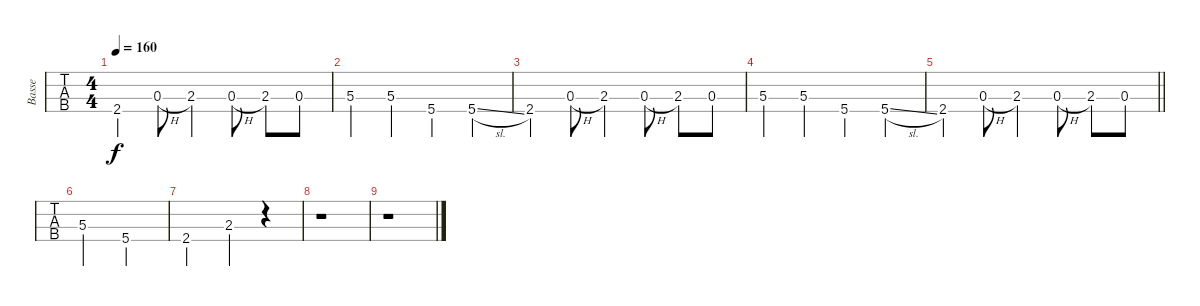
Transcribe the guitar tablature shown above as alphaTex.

\track ("Basse" "Basse") {instrument electricbassfinger}
\staff {tabs}
\tuning (G2 D2 A1 E1) {hide}
\ts (4 4)
\tempo 160
\clef f4
\ks c
2.4.4{dy f} 0.3{h}.8 2.3.4 0.3{h}.8 2.3.8 0.3.8 |
5.3{st}.4 5.3{st}.4 5.4{st}.4 5.4{sl}.4 |
2.4.4 0.3{h}.8 2.3.4 0.3{h}.8 2.3.8 0.3.8 |
5.3{st}.4 5.3{st}.4 5.4{st}.4 5.4{sl}.4 |
\barLineRight lightlight
2.4.4 0.3{h}.8 2.3.4 0.3{h}.8 2.3.8 0.3.8 |
5.3{st}.2 5.4{st}.2 |
2.4.2 2.3{st}.4 r.4 |
r.1 |
r.1
